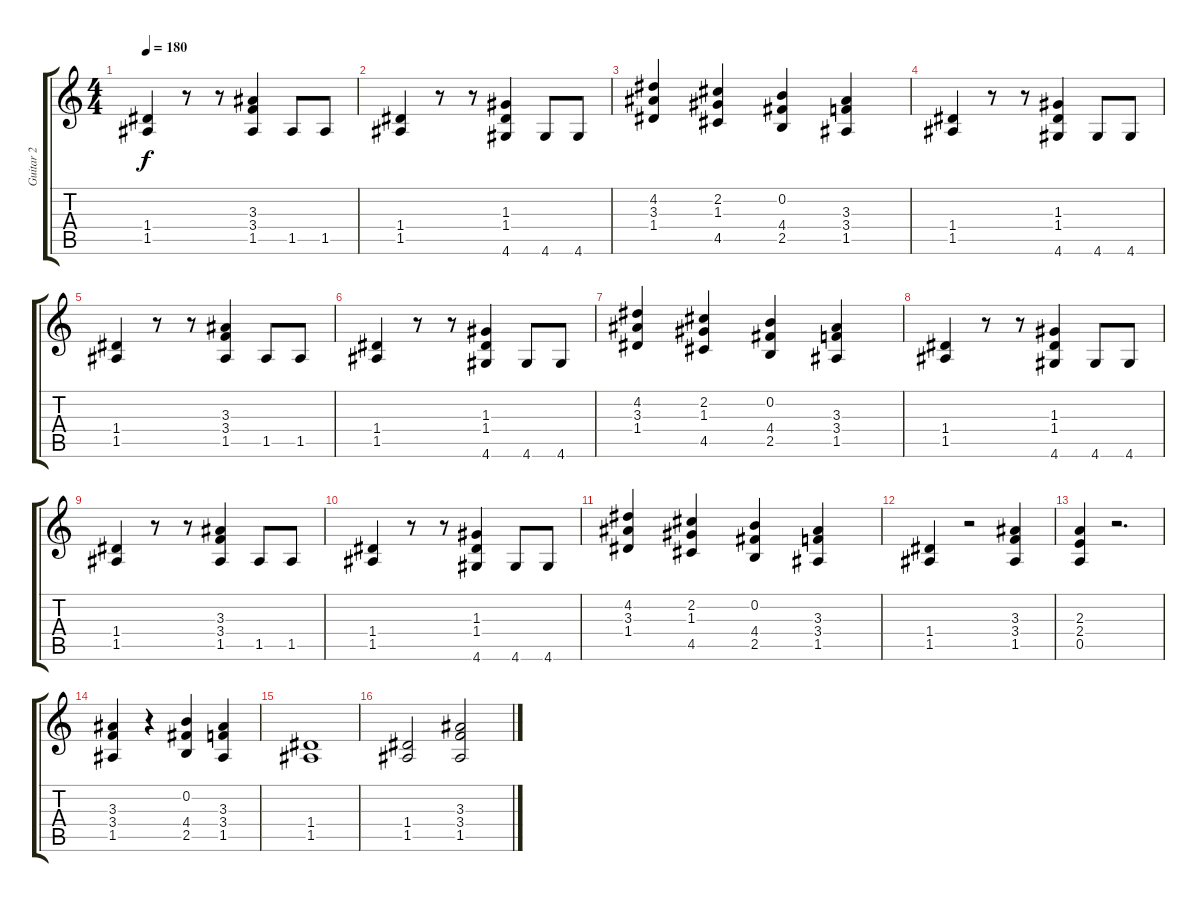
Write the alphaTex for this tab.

\track ("Guitar 2" "Guitar 2") {instrument distortionguitar}
\staff {score tabs}
\tuning (E4 B3 G3 D3 A2 E2) {hide}
\ts (4 4)
\tempo 180
\clef g2
\ks c
(1.4 1.5).4{dy f} r.8 r.8 (3.3 3.4 1.5).4 1.5.8 1.5.8 |
(1.4 1.5).4 r.8 r.8 (1.3 1.4 4.6).4 4.6.8 4.6.8 |
(4.2 3.3 1.4).4 (2.2 1.3 4.5).4 (0.2 4.4 2.5).4 (3.3 3.4 1.5).4 |
(1.4 1.5).4 r.8 r.8 (1.3 1.4 4.6).4 4.6.8 4.6.8 |
(1.4 1.5).4 r.8 r.8 (3.3 3.4 1.5).4 1.5.8 1.5.8 |
(1.4 1.5).4 r.8 r.8 (1.3 1.4 4.6).4 4.6.8 4.6.8 |
(4.2 3.3 1.4).4 (2.2 1.3 4.5).4 (0.2 4.4 2.5).4 (3.3 3.4 1.5).4 |
(1.4 1.5).4 r.8 r.8 (1.3 1.4 4.6).4 4.6.8 4.6.8 |
(1.4 1.5).4 r.8 r.8 (3.3 3.4 1.5).4 1.5.8 1.5.8 |
(1.4 1.5).4 r.8 r.8 (1.3 1.4 4.6).4 4.6.8 4.6.8 |
(4.2 3.3 1.4).4 (2.2 1.3 4.5).4 (0.2 4.4 2.5).4 (3.3 3.4 1.5).4 |
(1.4 1.5).4 r.2 (3.3 3.4 1.5).4 |
(2.3 2.4 0.5).4 r.2{d} |
(3.3 3.4 1.5).4 r.4 (0.2 4.4 2.5).4 (3.3 3.4 1.5).4 |
(1.4 1.5).1 |
(1.4 1.5).2 (3.3 3.4 1.5).2
